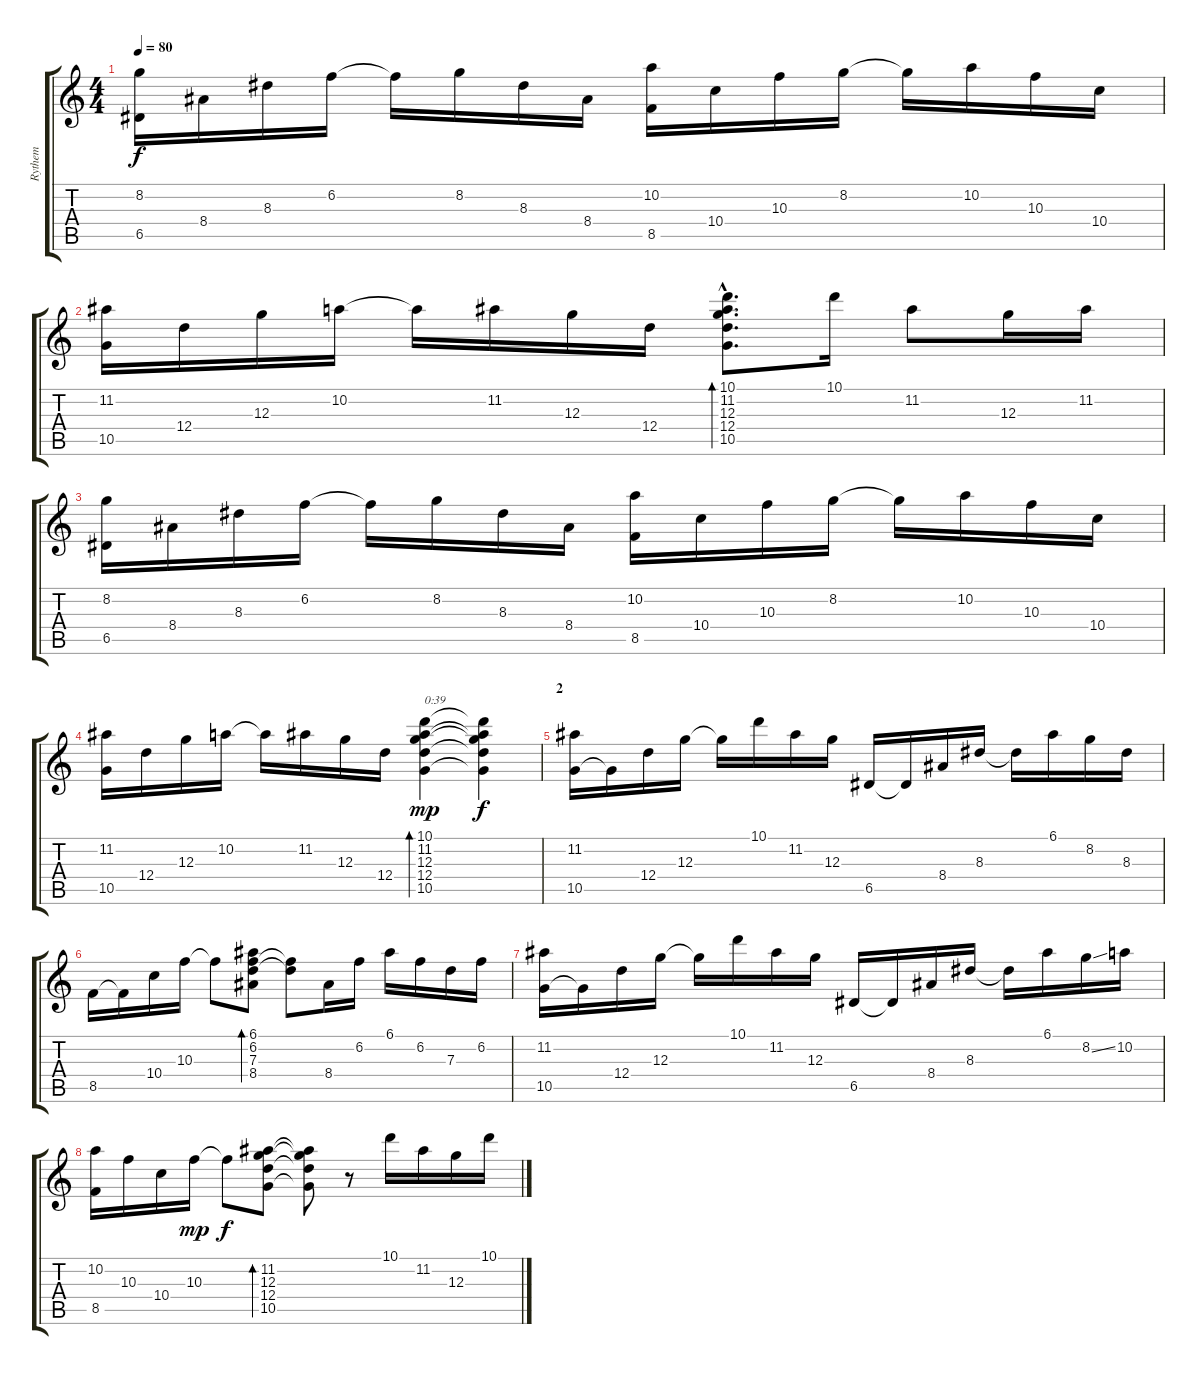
\track ("Rythem" "Rythem") {instrument acousticguitarnylon}
\staff {score tabs}
\tuning (E4 B3 G3 D3 A2 E2) {hide}
\ts (4 4)
\tempo 80
\clef g2
\ks c
(8.2 6.5).16{dy f} 8.4.16 8.3.16 6.2.16 6.2{t}.16 8.2.16 8.3.16 8.4.16 (10.2 8.5).16 10.4.16 10.3.16 8.2.16 8.2{t}.16 10.2.16 10.3.16 10.4.16 |
(11.2 10.5).16 12.4.16 12.3.16 10.2.16 10.2{t}.16 11.2.16 12.3.16 12.4.16 (10.1{hac} 11.2{hac} 12.3{hac} 12.4{hac} 10.5{hac}).8{d bd 240} 10.1.16 11.2.8 12.3.16 11.2.16 |
(8.2 6.5).16 8.4.16 8.3.16 6.2.16 6.2{t}.16 8.2.16 8.3.16 8.4.16 (10.2 8.5).16 10.4.16 10.3.16 8.2.16 8.2{t}.16 10.2.16 10.3.16 10.4.16 |
(11.2 10.5).16 12.4.16 12.3.16 10.2.16 10.2{t}.16 11.2.16 12.3.16 12.4.16 (10.1 11.2 12.3 12.4 10.5).4{bd 120 txt "0:39" dy mp} (10.1{t} 11.2{t} 12.3{t} 12.4{t} 10.5{t}).4{dy f} |
\section ("" "2")
(11.2 10.5).16 10.5{t}.16 12.4.16 12.3.16 12.3{t}.16 10.1.16 11.2.16 12.3.16 6.5.16 6.5{t}.16 8.4.16 8.3.16 8.3{t}.16 6.1.16 8.2.16 8.3.16 |
8.5.16 8.5{t}.16 10.4.16 10.3.16 10.3{t}.8 (6.1 6.2 7.3 8.4).8{bd 60} (6.2{t} 7.3{t}).8 8.4.16 6.2.16 6.1.16 6.2.16 7.3.16 6.2.16 |
(11.2 10.5).16 10.5{t}.16 12.4.16 12.3.16 12.3{t}.16 10.1.16 11.2.16 12.3.16 6.5.16 6.5{t}.16 8.4.16 8.3.16 8.3{t}.16 6.1.16 8.2{ss}.16 10.2.16 |
(10.2 8.5).16 10.3.16 10.4.16 10.3.16{dy mp} 10.3{t}.8{dy f} (11.2 12.3 12.4 10.5).8{bd 120} (11.2{t} 12.3{t} 12.4{t} 10.5{t}).8 r.8 10.1.16 11.2.16 12.3.16 10.1.16
